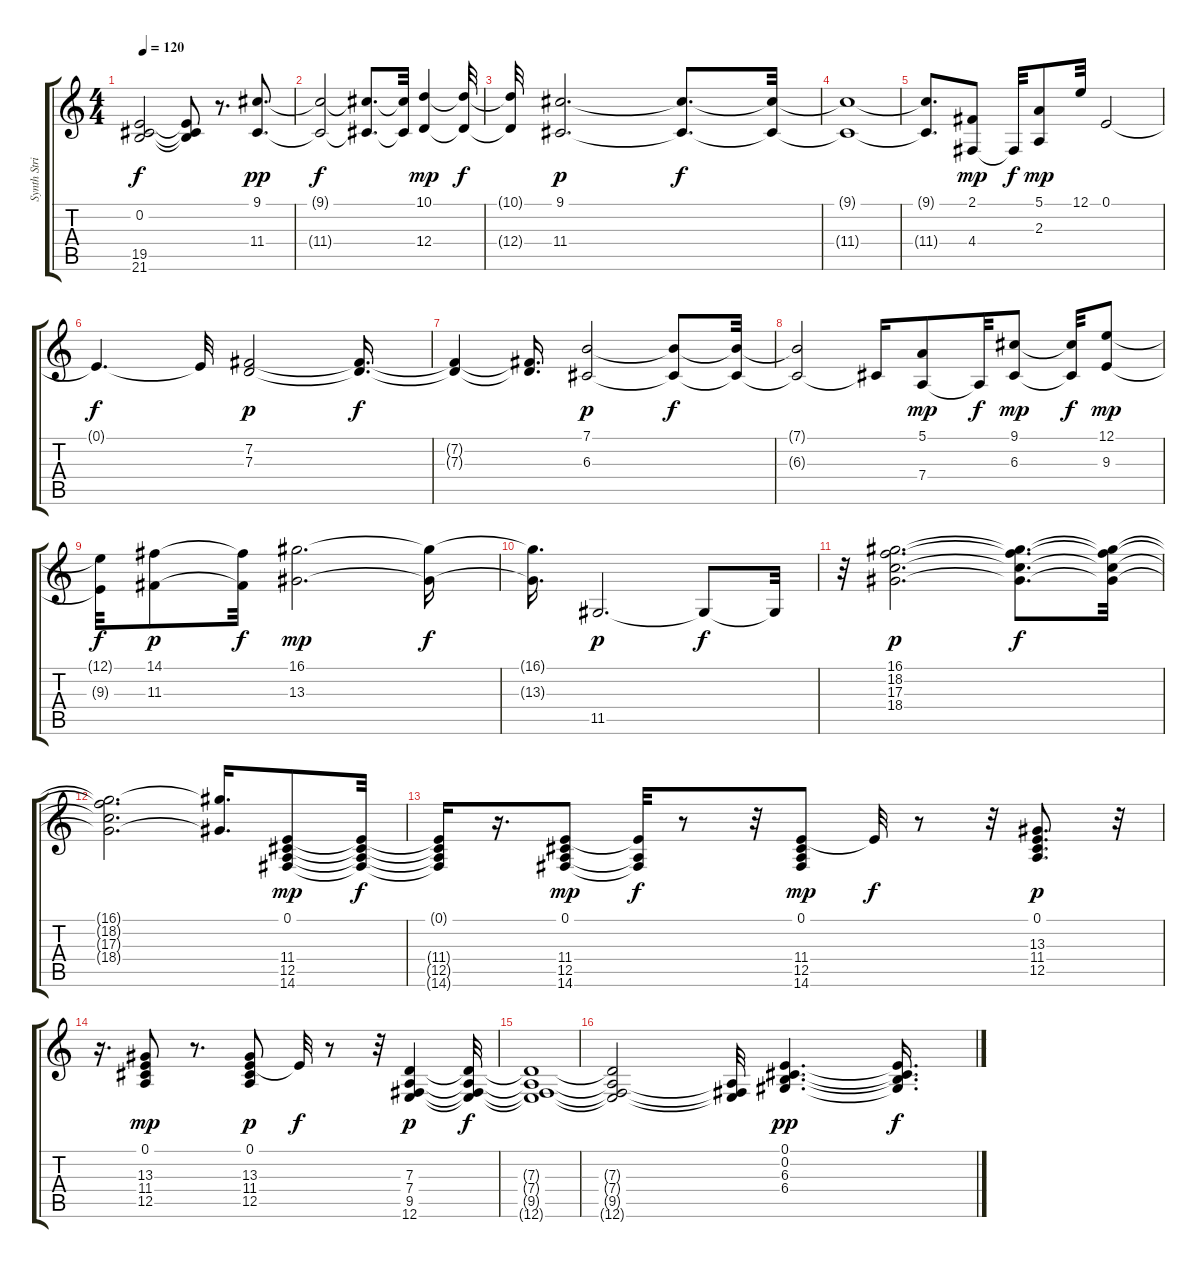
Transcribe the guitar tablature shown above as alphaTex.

\track ("Synth String" "Synth Stri") {instrument synthstrings2}
\staff {score tabs}
\tuning (E4 B3 G3 D3 A2 E2) {hide}
\ts (4 4)
\tempo 120
\clef g2
\ks c
(0.2{t} 19.5{t} 21.6{t}).2{dy f} (0.2{t} 19.5{t} 21.6{t}).8 r.8{d} (9.1 11.4).8{d dy pp} |
(9.1{t} 11.4{t}).2{dy f} (9.1{t} 11.4{t}).8{d} (9.1{t} 11.4{t}).32 (10.1 12.4).4{dy mp} (10.1{t} 12.4{t}).32{dy f} |
(10.1{t} 12.4{t}).32 (9.1 11.4).2{d dy p} (9.1{t} 11.4{t}).8{d dy f} (9.1{t} 11.4{t}).32 |
(9.1{t} 11.4{t}).1 |
(9.1{t} 11.4{t}).8{d} (2.1 4.4).8{dy mp} 4.4{t}.32{dy f} (5.1 2.3).8{dy mp} 12.1.32 0.1.2 |
0.1{t}.4{d dy f} 0.1{t}.32 (7.2 7.3).2{dy p} (7.2{t} 7.3{t}).16{d dy f} |
(7.2{t} 7.3{t}).4 (7.2{t} 7.3{t}).16{d} (7.1 6.3).2{dy p} (7.1{t} 6.3{t}).8{dy f} (7.1{t} 6.3{t}).32 |
(7.1{t} 6.3{t}).2 6.3{t}.16 (5.1 7.4).8{dy mp} 7.4{t}.32{dy f} (9.1 6.3).8{dy mp} (9.1{t} 6.3{t}).32{dy f} (12.1 9.3).8{dy mp} |
(12.1{t} 9.3{t}).32{dy f} (14.1 11.3).8{dy p} (14.1{t} 11.3{t}).32{dy f} (16.1 13.3).2{d dy mp} (16.1{t} 13.3{t}).16{dy f} |
(16.1{t} 13.3{t}).16{d} 11.5.2{d dy p} 11.5{t}.8{dy f} 11.5{t}.32 |
r.32 (16.1 18.2 17.3 18.4).2{d dy p} (16.1{t} 18.2{t} 17.3{t} 18.4{t}).8{d dy f} (16.1{t} 18.2{t} 17.3{t} 18.4{t}).32 |
(16.1{t} 18.2{t} 17.3{t} 18.4{t}).2{d} (16.1{t} 18.4{t}).16{d} (0.1 11.4 12.5 14.6).8{dy mp} (0.1{t} 11.4{t} 12.5{t} 14.6{t}).32{dy f} |
(0.1{t} 11.4{t} 12.5{t} 14.6{t}).16 r.16{d} (0.1 11.4 12.5 14.6).8{dy mp} (0.1{t} 12.5{t} 14.6{t}).32{dy f} r.8 r.32 (0.1 11.4 12.5 14.6).8{dy mp} 0.1{t}.32{dy f} r.8 r.32 (0.1 13.3 11.4 12.5).8{d dy p} r.32 |
r.16{d} (0.1 13.3 11.4 12.5).8{dy mp} r.8{d} (0.1 13.3 11.4 12.5).8{dy p} 0.1{t}.32{dy f} r.8 r.32 (7.3 7.4 9.5 12.6).4{dy p} (7.3{t} 7.4{t} 9.5{t} 12.6{t}).32{dy f} |
(7.3{t} 7.4{t} 9.5{t} 12.6{t}).1 |
(7.3{t} 7.4{t} 9.5{t} 12.6{t}).2 (7.4{t} 9.5{t} 12.6{t}).32 (0.1 0.2 6.3 6.4).4{d dy pp} (0.1{t} 0.2{t} 6.3{t} 6.4{t}).16{d dy f}
